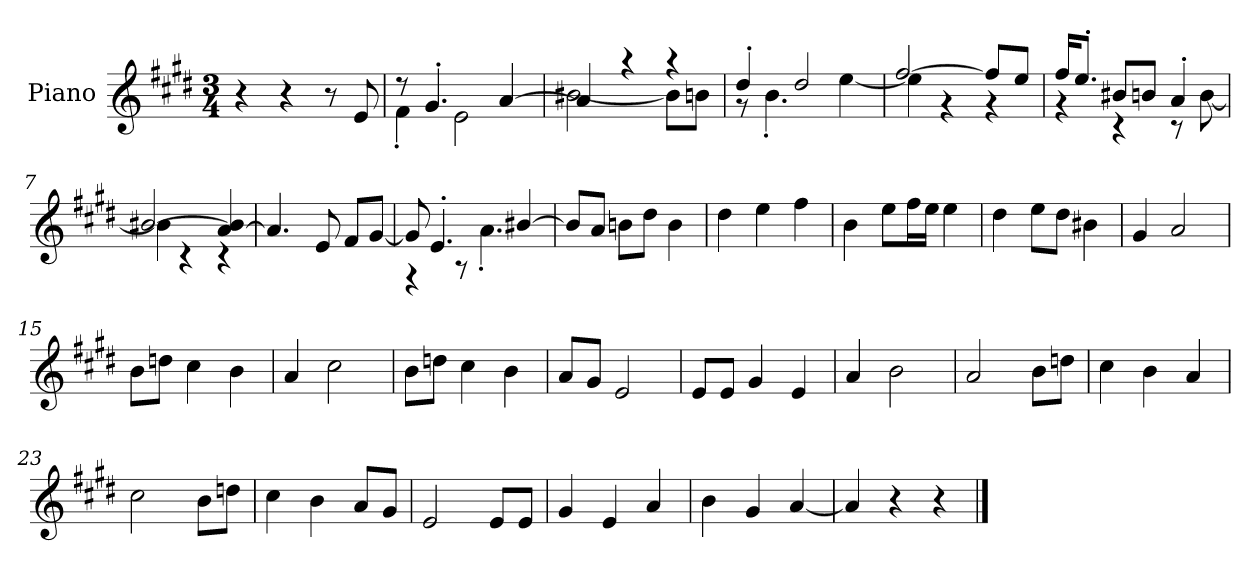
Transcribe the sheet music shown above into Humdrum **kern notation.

**kern
*part1
*staff1
*I"Piano
*I'P-no
*clefG2
*k[f#c#g#d#]
*M3/4
*MM179
=1
4r
4r
8r
8e/
=2
*^
8r	4f#'\
4.g#'/	.
.	2e\
[4a/	.
=3	=3
4a/]	[2b#X\
4r	.
4r	8b#\L]
.	8bn\J
=4	=4
4dd#'/	8r
.	4.b'\
2dd#/	.
.	[4ee\
=5	=5
[2ff#/	4ee\]
.	4r
8ff#/L]	4r
8ee/J	.
=6	=6
16ff#/KL	4r
8.ee'/J	.
8b#X/L	4r
8bn/J	.
4a'/	8r
.	[8b\
!!LO:LB:g=z	!!
=7	=7
[2b#X/	4b\]
.	4r
[4a/ 4b#/]	4r
*v	*v
=8
4.a/]
8e/
8f#/L
[8g#/J
=9
*^
8g#/]	4r
4.e'/	.
.	8r
.	4.a'\
[4b#X/	.
*v	*v
=10
8b#/L]
8a/J
8bn\L
8dd#\J
4b\
=11
4dd#\
4ee\
4ff#\
=12
4b\
8ee\L
16ff#\L
16ee\JJ
4ee\
=13
4dd#\
8ee\L
8dd#\J
4b#X\
=14
4g#/
2a/
!!LO:LB:g=z
=15
8b\L
8ddn\J
4cc#\
4b\
=16
4a/
2cc#\
=17
8b\L
8ddn\J
4cc#\
4b\
=18
8a/L
8g#/J
2e/
=19
8e/L
8e/J
4g#/
4e/
=20
4a/
2b\
=21
2a/
8b\L
8ddn\J
=22
4cc#\
4b\
4a/
=23
2cc#\
8b\L
8ddn\J
=24
4cc#\
4b\
8a/L
8g#/J
!!LO:LB:g=z
=25
2e/
8e/L
8e/J
=26
4g#/
4e/
4a/
=27
4b\
4g#/
[4a/
=28
4a/]
4r
4r
==
*-
